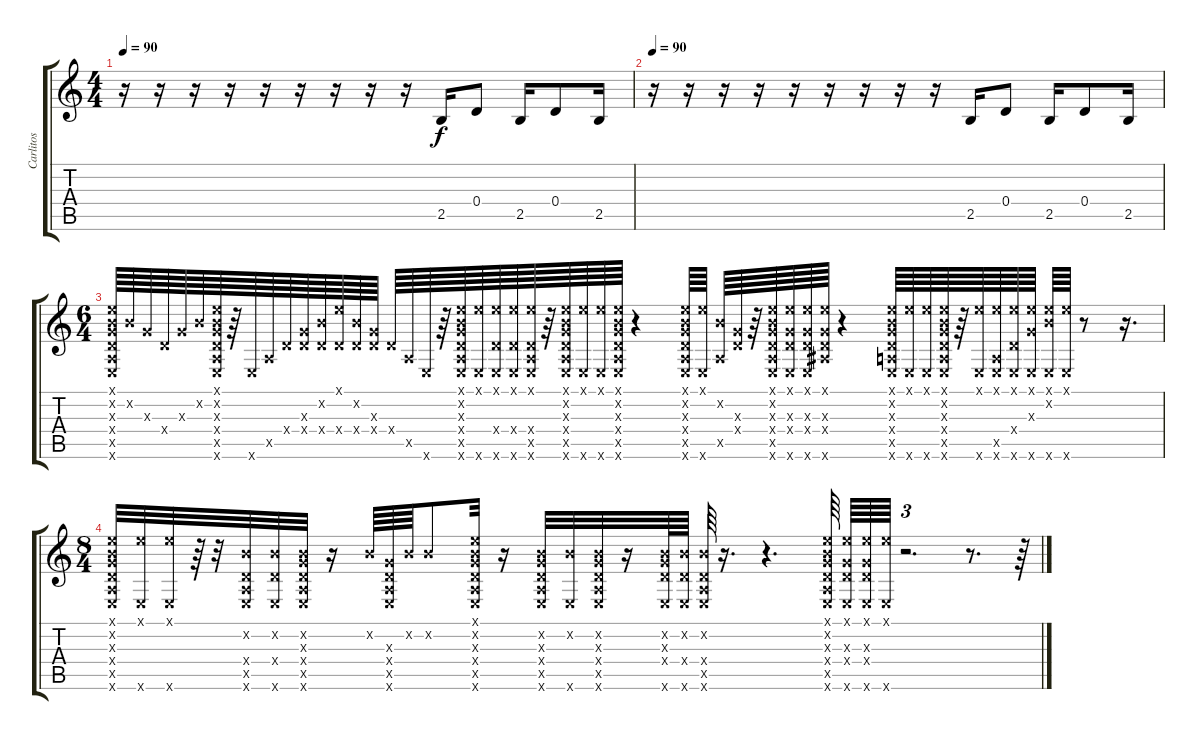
\track ("Carlitos" "Carlitos") {instrument overdrivenguitar}
\staff {score tabs}
\tuning (E4 B3 G3 D3 A2 E2) {hide}
\ts (4 4)
\tempo 90
\clef g2
\ks c
r.16{dy f} r.16 r.16 r.16 r.16 r.16 r.16 r.16 r.16 2.5.16 0.4.8 2.5.16 0.4.8 2.5.16 |
\tempo 90
r.16 r.16 r.16 r.16 r.16 r.16 r.16 r.16 r.16 2.5.16 0.4.8 2.5.16 0.4.8 2.5.16 |
\ts (6 4)
(0.1{x} 0.2{x} 0.3{x} 0.4{x} 0.5{x} 0.6{x}).64{volume 6} 0.2{x}.64 0.3{x}.64 0.4{x}.64 0.3{x}.64 0.2{x}.64 (0.1{x} 0.2{x} 0.3{x} 0.4{x} 0.5{x} 0.6{x}).64 r.64 0.6{x}.64 0.5{x}.64 0.4{x}.64 (0.3{x} 0.4{x}).64 (0.2{x} 0.4{x}).64 (0.1{x} 0.4{x}).64 (0.2{x} 0.4{x}).64 (0.3{x} 0.4{x}).64 0.4{x}.64 0.5{x}.64 0.6{x}.64 r.64 (0.1{x} 0.2{x} 0.3{x} 0.4{x} 0.5{x} 0.6{x}).64 (0.1{x} 0.6{x}).64 (0.1{x} 0.4{x} 0.6{x}).64 (0.1{x} 0.4{x} 0.6{x}).64 (0.1{x} 0.4{x} 0.5{x} 0.6{x}).64 r.64 (0.1{x} 0.2{x} 0.3{x} 0.4{x} 0.5{x} 0.6{x}).64 (0.1{x} 0.6{x}).64 (0.1{x} 0.6{x}).64 (0.1{x} 0.2{x} 0.3{x} 0.4{x} 0.5{x} 0.6{x}).64 r.4 (0.1{x} 0.2{x} 0.3{x} 0.4{x} 0.5{x} 0.6{x}).64 (0.1{x} 0.6{x}).64 (0.2{x} 0.5{x}).64 (0.3{x} 0.4{x}).64 r.64 (0.1{x} 0.2{x} 0.3{x} 0.4{x} 0.5{x} 0.6{x}).64 (0.1{x} 0.3{x} 0.4{x} 0.6{x}).64 (0.1{x} 0.3{x} 0.4{x} 0.6{x}).64 (0.1{x} 0.3{x} 0.4{x} 6.6{x}).64 r.4 (0.1{x} 0.2{x} 0.3{x} 0.4{x} 0.5{x} 0.6{x}).64 (0.1{x} 0.6{x}).64 (0.1{x} 0.6{x}).64 (0.1{x} 0.2{x} 0.3{x} 0.4{x} 0.5{x} 0.6{x}).64 r.64 (0.1{x} 0.6{x}).64 (0.1{x} 0.5{x} 0.6{x}).64 (0.1{x} 0.4{x} 0.6{x}).64 (0.1{x} 0.3{x} 0.6{x}).64 (0.1{x} 0.2{x} 0.6{x}).64 (0.1{x} 0.6{x}).64 r.8 r.16{d} |
\ts (8 4)
(0.1{x} 0.2{x} 0.3{x} 0.4{x} 0.5{x} 0.6{x}).32 (0.1{x} 0.6{x}).32 (0.1{x} 0.6{x}).32 r.64 r.32 (0.2{x} 0.4{x} 0.5{x} 0.6{x}).32 (0.2{x} 0.4{x} 0.6{x}).32 (0.2{x} 0.3{x} 0.4{x} 0.5{x} 0.6{x}).32 r.16 0.2{x}.64 (0.3{x} 0.4{x} 0.5{x} 0.6{x}).64 0.2{x}.64 0.2{x}.8 (0.1{x} 0.2{x} 0.3{x} 0.4{x} 0.5{x} 0.6{x}).32 r.16 (0.2{x} 0.3{x} 0.4{x} 0.5{x} 0.6{x}).32 (0.2{x} 0.6{x}).32 (0.2{x} 0.3{x} 0.4{x} 0.5{x} 0.6{x}).32 r.16 (0.2{x} 0.3{x} 0.4{x} 0.6{x}).64 (0.2{x} 0.4{x} 0.6{x}).64 (0.2{x} 0.4{x} 0.5{x} 0.6{x}).64 r.16{d} r.4{d} (0.1{x} 0.2{x} 0.3{x} 0.4{x} 0.5{x} 0.6{x}).64 (0.1{x} 0.3{x} 0.4{x} 0.6{x}).64 (0.1{x} 0.3{x} 0.4{x} 0.6{x}).64 (0.1{x} 0.6{x}).64 r.2{d tu (3 2)} r.8{d} r.64
